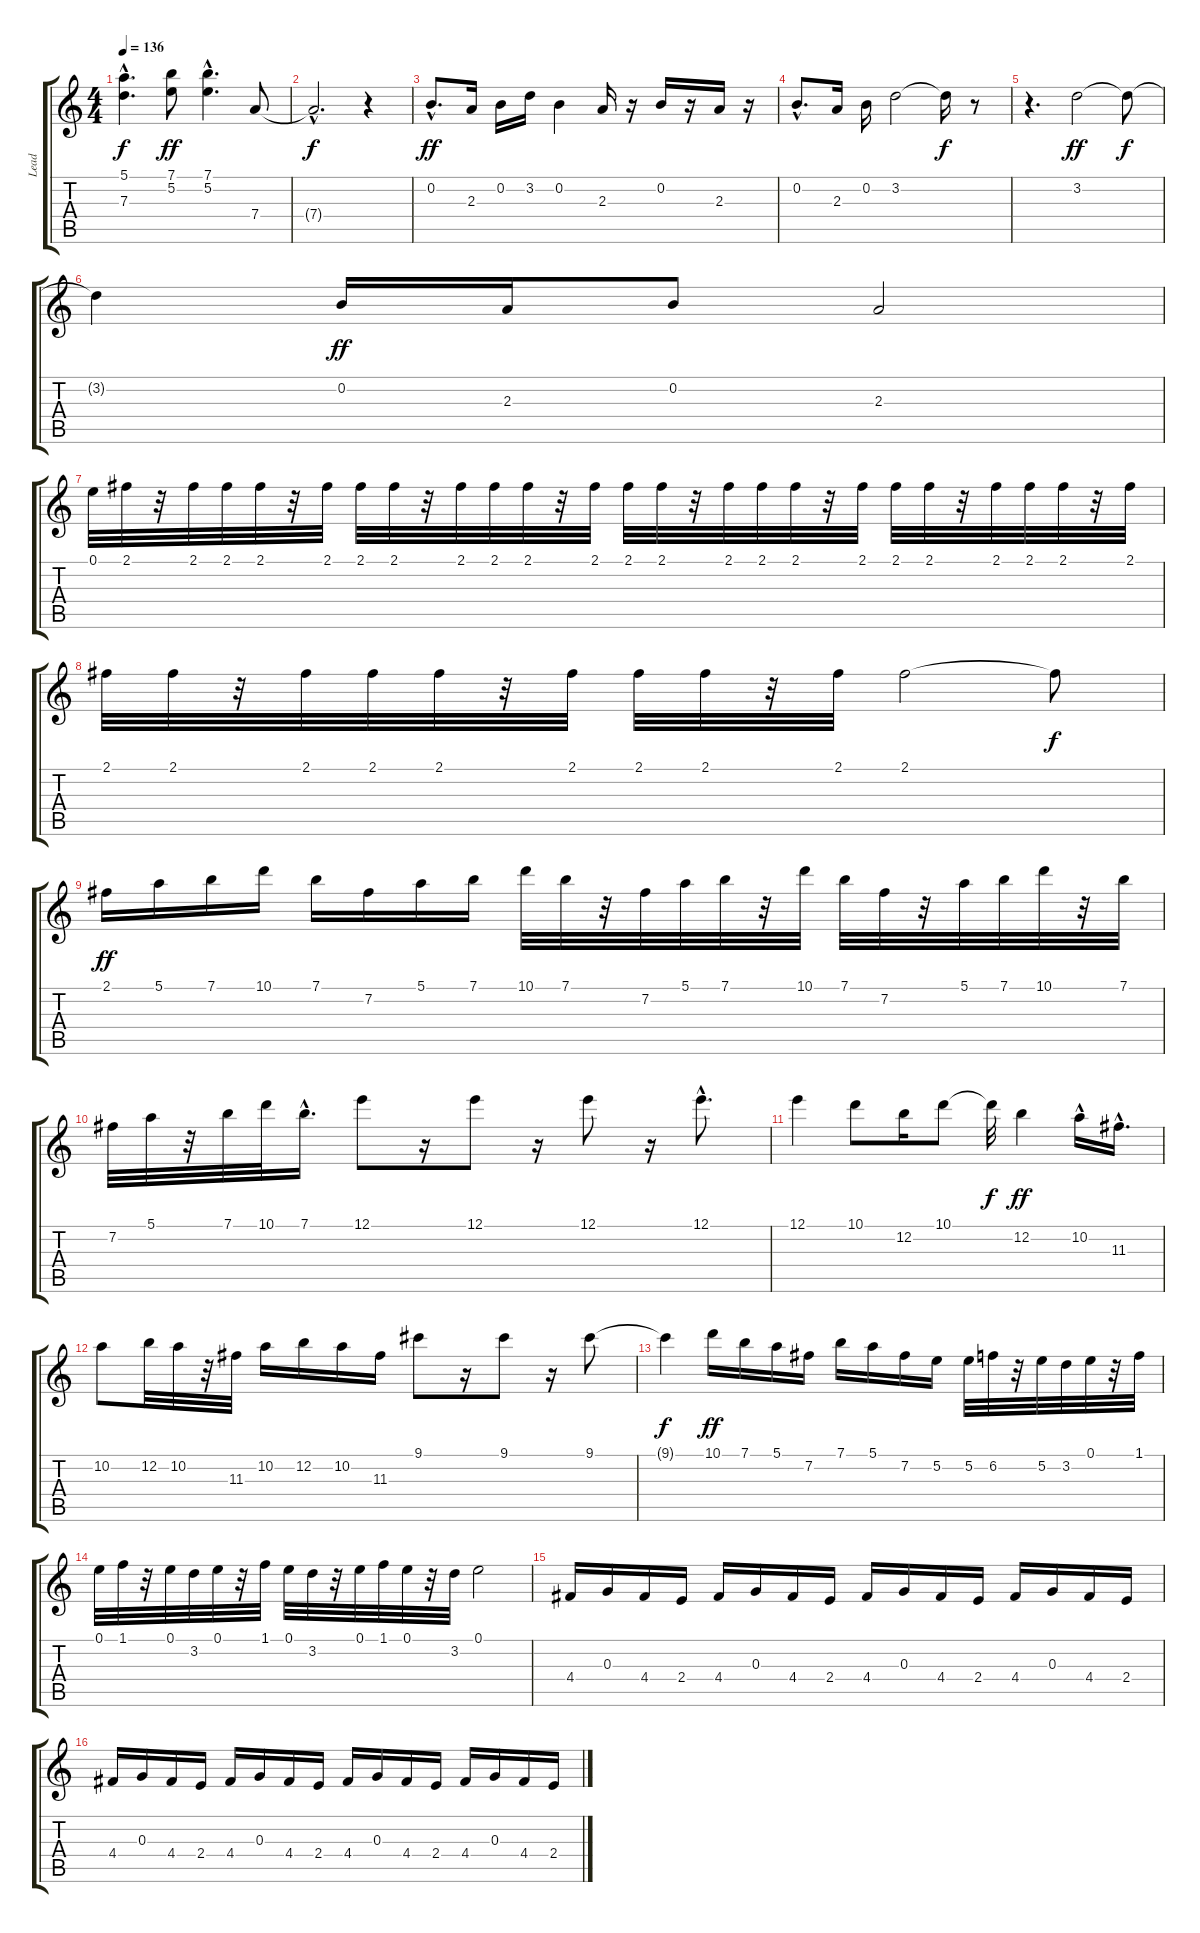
\track ("Lead" "Lead") {instrument overdrivenguitar}
\staff {score tabs}
\tuning (E4 B3 G3 D3 A2 E2) {hide}
\ts (4 4)
\tempo 136
\clef g2
\ks c
(5.1{hac} 7.3{hac}).4{d dy f} (7.1 5.2).8{dy ff} (7.1{hac} 5.2{hac}).4{d} 7.4.8 |
7.4{hac t}.2{d dy f} r.4 |
0.2{hac}.8{d dy ff} 2.3.16 0.2.16 3.2.16 0.2.4 2.3.16 r.16 0.2.16 r.16 2.3.16 r.16 |
0.2{hac}.8{d} 2.3.16 0.2.16 3.2.2 3.2{t}.16{dy f} r.8 |
r.4{d} 3.2.2{dy ff} 3.2{t}.8{dy f} |
3.2{t}.4 0.2.16{dy ff} 2.3.16 0.2.8 2.3.2 |
0.1.32 2.1.32 r.32 2.1.32 2.1.32 2.1.32 r.32 2.1.32 2.1.32 2.1.32 r.32 2.1.32 2.1.32 2.1.32 r.32 2.1.32 2.1.32 2.1.32 r.32 2.1.32 2.1.32 2.1.32 r.32 2.1.32 2.1.32 2.1.32 r.32 2.1.32 2.1.32 2.1.32 r.32 2.1.32 |
2.1.32 2.1.32 r.32 2.1.32 2.1.32 2.1.32 r.32 2.1.32 2.1.32 2.1.32 r.32 2.1.32 2.1.2 2.1{t}.8{dy f} |
2.1.16{dy ff} 5.1.16 7.1.16 10.1.16 7.1.16 7.2.16 5.1.16 7.1.16 10.1.32 7.1.32 r.32 7.2.32 5.1.32 7.1.32 r.32 10.1.32 7.1.32 7.2.32 r.32 5.1.32 7.1.32 10.1.32 r.32 7.1.32 |
7.2.32 5.1.32 r.32 7.1.32 10.1.32 7.1{hac}.16{d} 12.1.8 r.16 12.1.8 r.16 12.1.8 r.16 12.1{hac}.8{d} |
12.1.4 10.1.8 12.2.16 10.1.8 10.1{t}.32{dy f} 12.2.4{dy ff} 10.2{hac}.16 11.3{hac}.16{d} |
10.2.8 12.2.32 10.2.32 r.32 11.3.32 10.2.16 12.2.16 10.2.16 11.3.16 9.1.8 r.16 9.1.8 r.16 9.1.8 |
9.1{t}.4{dy f} 10.1.16{dy ff} 7.1.16 5.1.16 7.2.16 7.1.16 5.1.16 7.2.16 5.2.16 5.2.32 6.2.32 r.32 5.2.32 3.2.32 0.1.32 r.32 1.1.32 |
0.1.32 1.1.32 r.32 0.1.32 3.2.32 0.1.32 r.32 1.1.32 0.1.32 3.2.32 r.32 0.1.32 1.1.32 0.1.32 r.32 3.2.32 0.1.2 |
4.4.16 0.3.16 4.4.16 2.4.16 4.4.16 0.3.16 4.4.16 2.4.16 4.4.16 0.3.16 4.4.16 2.4.16 4.4.16 0.3.16 4.4.16 2.4.16 |
4.4.16 0.3.16 4.4.16 2.4.16 4.4.16 0.3.16 4.4.16 2.4.16 4.4.16 0.3.16 4.4.16 2.4.16 4.4.16 0.3.16 4.4.16 2.4.16
